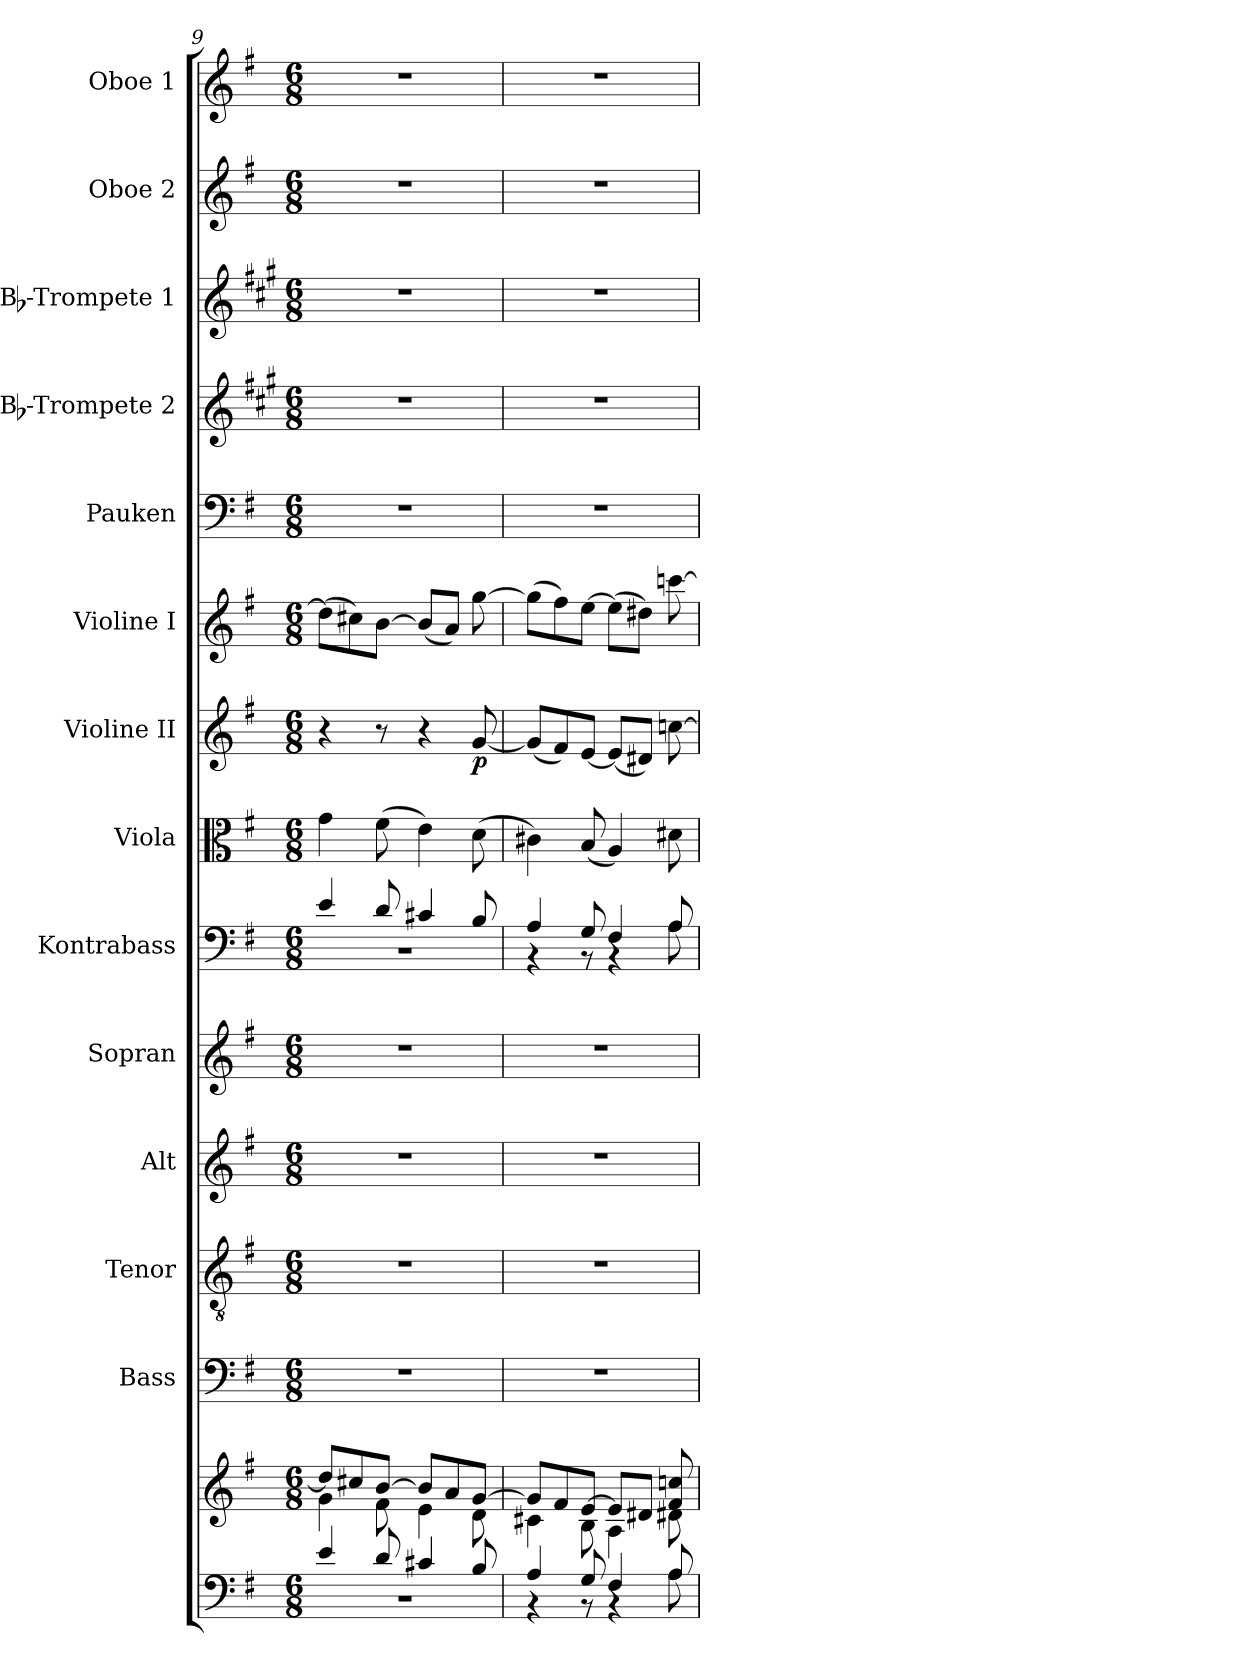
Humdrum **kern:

**kern	**kern	**kern	**kern	**kern	**kern	**kern	**kern	**kern	**dynam	**kern	**kern	**kern	**kern	**kern	**kern
*part14	*part14	*part13	*part12	*part11	*part10	*part9	*part8	*part7	*part7	*part6	*part5	*part4	*part3	*part2	*part1
*staff15	*staff14	*staff13	*staff12	*staff11	*staff10	*staff9	*staff8	*staff7	*staff7	*staff6	*staff5	*staff4	*staff3	*staff2	*staff1
*	*	*I"Bass	*I"Tenor	*I"Alt	*I"Sopran	*I"Kontrabass	*I"Viola	*I"Violine II	*	*I"Violine I	*I"Pauken	*I"Bb-Trompete 2	*I"Bb-Trompete 1	*I"Oboe 2	*I"Oboe 1
*	*	*I'B.	*I'T.	*I'A.	*I'S.	*I'Kb.	*I'Vla.	*I'Vl. II	*	*I'Vl. I	*I'Pk.	*I'Bb Trp. 2	*I'Bb Trp. 1	*I'Ob. 2	*I'Ob. 1
*clefF4	*clefG2	*clefF4	*clefGv2	*clefG2	*clefG2	*clefF4	*clefC3	*clefG2	*	*clefG2	*clefF4	*clefG2	*clefG2	*clefG2	*clefG2
*	*	*	*	*	*	*ITrd7c12	*	*	*	*	*	*ITrd1c2	*ITrd1c2	*	*
*k[f#]	*k[f#]	*k[f#]	*k[f#]	*k[f#]	*k[f#]	*k[f#]	*k[f#]	*k[f#]	*	*k[f#]	*k[f#]	*k[f#]	*k[f#]	*k[f#]	*k[f#]
*G:	*G:	*G:	*G:	*G:	*G:	*G:	*G:	*G:	*	*G:	*G:	*G:	*G:	*G:	*G:
*M6/8	*M6/8	*M6/8	*M6/8	*M6/8	*M6/8	*M6/8	*M6/8	*M6/8	*	*M6/8	*M6/8	*M6/8	*M6/8	*M6/8	*M6/8
=9	=9	=9	=9	=9	=9	=9	=9	=9	=9	=9	=9	=9	=9	=9	=9
*^	*	*	*	*	*	*^	*	*	*	*	*	*	*	*	*
!	!LO:N:vis=1	!	!	!	!	!	!	!LO:N:vis=1	!	!	!	!	!	!	!	!	!
*	*	*^	*	*	*	*	*	*	*	*	*	*	*	*	*	*	*
4e/	2.r	8dd/L]	4g\	2.r	2.r	2.r	2.r	4E/	2.r	4g\	4r	.	(>8dd\L]	2.r	2.r	2.r	2.r	2.r
.	.	8cc#X/	.	.	.	.	.	.	.	.	.	.	8cc#X\)	.	.	.	.	.
8d/	.	[>8b/J	8f#\	.	.	.	.	8D/	.	(>8f#\	8r	.	[8b\J	.	.	.	.	.
4c#X/	.	8b/L]	4e\	.	.	.	.	4C#X/	.	4e\)	4r	.	(<8b/L]	.	.	.	.	.
.	.	8a/	.	.	.	.	.	.	.	.	.	.	8a/J)	.	.	.	.	.
!	!	!	!	!	!	!	!	!	!	!	!	!LO:DY:b	!	!	!	!	!	!
8B/	.	[>8g/J	8d\	.	.	.	.	8BB/	.	(>8d\	[8g/	p	[8gg\	.	.	.	.	.
=10	=10	=10	=10	=10	=10	=10	=10	=10	=10	=10	=10	=10	=10	=10	=10	=10	=10	=10
4A/	4rAA	8g/L]	4c#X\	2.r	2.r	2.r	2.r	4AA/	4rAA	4c#X\)	(<8g/L]	.	(>8gg\L]	2.r	2.r	2.r	2.r	2.r
.	.	8f#/	.	.	.	.	.	.	.	.	8f#/)	.	8ff#\)	.	.	.	.	.
8G/	8rAA	[>8e/J	8B\	.	.	.	.	8GG/	8rAA	(<8B/	[8e/J	.	[8ee\J	.	.	.	.	.
4F#/	4rAA	8e/L]	4A\	.	.	.	.	4FF#/	4rAA	4A/)	(<8e/L]	.	(>8ee\L]	.	.	.	.	.
.	.	8d#X/J	.	.	.	.	.	.	.	.	8d#X/J)	.	8dd#X\J)	.	.	.	.	.
8A/	8A\	8f#/ 8ccn/	8d#X\	.	.	.	.	8AA/	8AA\	8d#X\	[8ccn\	.	[8cccn\	.	.	.	.	.
*v	*v	*	*	*	*	*	*	*v	*v	*	*	*	*	*	*	*	*	*
*	*v	*v	*	*	*	*	*	*	*	*	*	*	*	*	*	*
=	=	=	=	=	=	=	=	=	=	=	=	=	=	=	=
*-	*-	*-	*-	*-	*-	*-	*-	*-	*-	*-	*-	*-	*-	*-	*-
